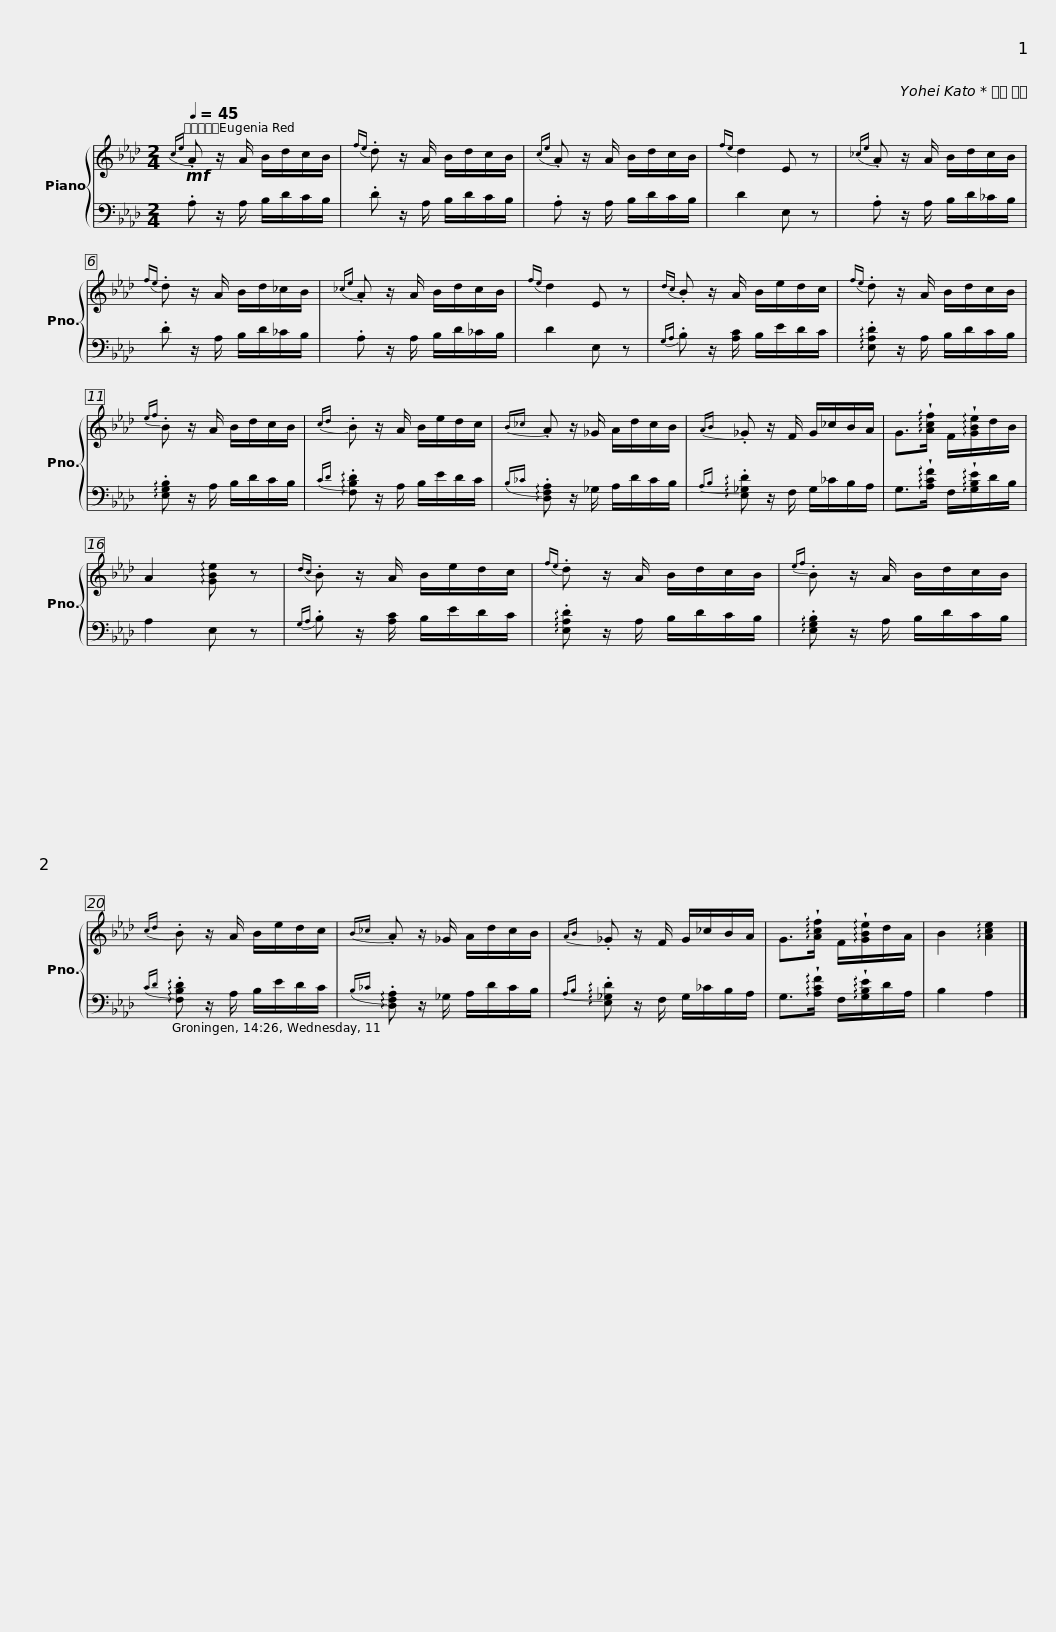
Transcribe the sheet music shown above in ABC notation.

X:1
%%score { 1 | 2 }
L:1/8
Q:1/4=45
M:2/4
I:linebreak $
K:Ab
V:1 treble
V:2 bass
V:1
!mf!{ce} .A z/ A/ B/d/c/B/ |{fe} .d z/ A/ B/d/c/B/ |{ce} .A z/ A/ B/d/c/B/ |{fe} d2 E z |{_ce} .A z/ A/ B/d/c/B/ |$ %5
{fe} .d z/ A/ B/d/_c/B/ |{_ce} .A z/ A/ B/d/c/B/ |{fe} d2 E z |{dc} .B z/ A/ B/e/d/c/ |{fe} .d z/ A/ B/d/c/B/ |$ %10
{ef} .B z/ A/ B/d/c/B/ |{cd} .B z/ A/ B/e/d/c/ |{B_c} .A z/ _G/ A/d/c/B/ |{AB} ._G z/ F/ G/_c/B/A/ |$ G>!arpeggio!!wedge![Acf] F/!arpeggio!!wedge![GBe]/d/B/ | %15
 A2 !arpeggio![GBe] z |{dc} .B z/ A/ B/e/d/c/ |{fe} .d z/ A/ B/d/c/B/ |{ef} .B z/ A/ B/d/c/B/ |${cd} .B z/ A/ B/e/d/c/ | %20
{B_c} .A z/ _G/ A/d/c/B/ |{AB} ._G z/ F/ G/_c/B/A/ | G>!arpeggio!!wedge![Acf] F/!arpeggio!!wedge![GBe]/d/A/ | B2 !arpeggio![Ace]2 |] %24
V:2
 .A, z/ A,/ B,/D/C/B,/ | .D z/ A,/ B,/D/C/B,/ | .A, z/ A,/ B,/D/C/B,/ | D2 E, z | .A, z/ A,/ B,/D/_C/B,/ |$ %5
 .D z/ A,/ B,/D/_C/B,/ | .A, z/ A,/ B,/D/_C/B,/ | D2 E, z |{G,A,} .B, z/ [A,C]/ B,/E/D/C/ | !arpeggio!.[E,A,D] z/ A,/ B,/D/C/B,/ |$ %10
 !arpeggio!.[E,G,B,] z/ A,/ B,/D/C/B,/ |{CD} !arpeggio!.[F,B,D] z/ A,/ B,/E/D/C/ |{B,_C} !arpeggio!.[D,F,A,] z/ _G,/ A,/D/C/B,/ |{A,B,} !arpeggio!.[E,_G,D] z/ F,/ G,/_C/B,/A,/ |$ G,>!arpeggio!!wedge![A,CF] F,/!arpeggio!!wedge![G,B,E]/D/B,/ | %15
 A,2 E, z |{G,A,} .B, z/ [A,C]/ B,/E/D/C/ | !arpeggio!.[E,A,D] z/ A,/ B,/D/C/B,/ | !arpeggio!.[E,G,B,] z/ A,/ B,/D/C/B,/ |${CD} !arpeggio!.[F,B,D] z/ A,/ B,/E/D/C/ | %20
{B,_C} !arpeggio!.[D,F,A,] z/ _G,/ A,/D/C/B,/ |{A,B,} !arpeggio!.[E,_G,D] z/ F,/ G,/_C/B,/A,/ | G,>!arpeggio!!wedge![A,CF] F,/!arpeggio!!wedge![G,B,E]/D/A,/ | B,2 A,2 |] %24
